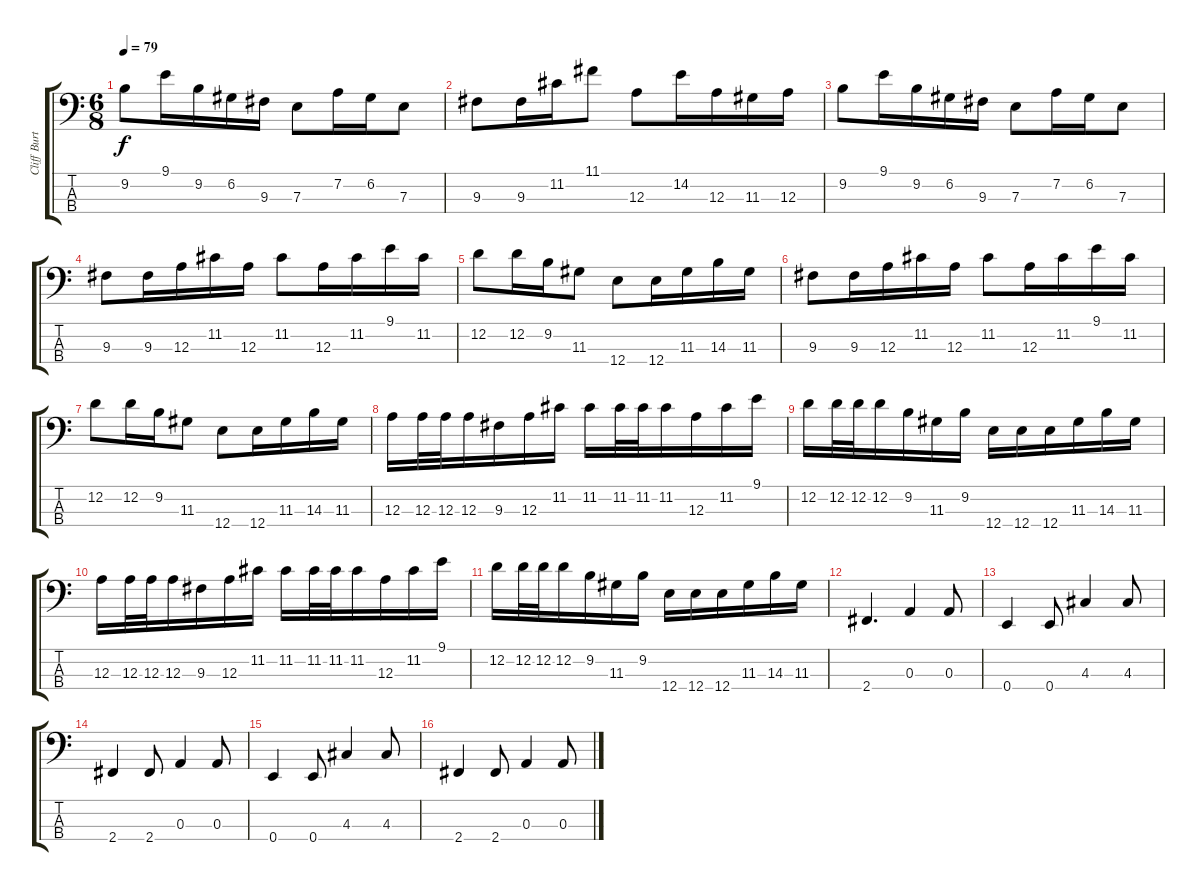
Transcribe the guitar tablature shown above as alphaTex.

\track ("Cliff Burton (Bass)" "Cliff Burt") {instrument acousticguitarsteel}
\staff {score tabs}
\tuning (G2 D2 A1 E1) {hide}
\ts (6 8)
\tempo 79
\clef f4
\ks c
9.2.8{dy f} 9.1.16 9.2.16 6.2.16 9.3.16 7.3.8 7.2.16 6.2.16 7.3.8 |
9.3.8 9.3.16 11.2.16 11.1.8 12.3.8 14.2.16 12.3.16 11.3.16 12.3.16 |
9.2.8 9.1.16 9.2.16 6.2.16 9.3.16 7.3.8 7.2.16 6.2.16 7.3.8 |
9.3.8 9.3.16 12.3.16 11.2.16 12.3.16 11.2.8 12.3.16 11.2.16 9.1.16 11.2.16 |
12.2.8 12.2.16 9.2.16 11.3.8 12.4.8 12.4.16 11.3.16 14.3.16 11.3.16 |
9.3.8 9.3.16 12.3.16 11.2.16 12.3.16 11.2.8 12.3.16 11.2.16 9.1.16 11.2.16 |
12.2.8 12.2.16 9.2.16 11.3.8 12.4.8 12.4.16 11.3.16 14.3.16 11.3.16 |
12.3.16 12.3.32 12.3.32 12.3.16 9.3.16 12.3.16 11.2.16 11.2.16 11.2.32 11.2.32 11.2.16 12.3.16 11.2.16 9.1.16 |
12.2.16 12.2.32 12.2.32 12.2.16 9.2.16 11.3.16 9.2.16 12.4.16 12.4.16 12.4.16 11.3.16 14.3.16 11.3.16 |
12.3.16 12.3.32 12.3.32 12.3.16 9.3.16 12.3.16 11.2.16 11.2.16 11.2.32 11.2.32 11.2.16 12.3.16 11.2.16 9.1.16 |
12.2.16 12.2.32 12.2.32 12.2.16 9.2.16 11.3.16 9.2.16 12.4.16 12.4.16 12.4.16 11.3.16 14.3.16 11.3.16 |
2.4.4{d volume 14 instrument electricbassfinger} 0.3.4 0.3.8 |
0.4.4 0.4.8 4.3.4 4.3.8 |
2.4.4 2.4.8 0.3.4 0.3.8 |
0.4.4 0.4.8 4.3.4 4.3.8 |
2.4.4 2.4.8 0.3.4 0.3.8
